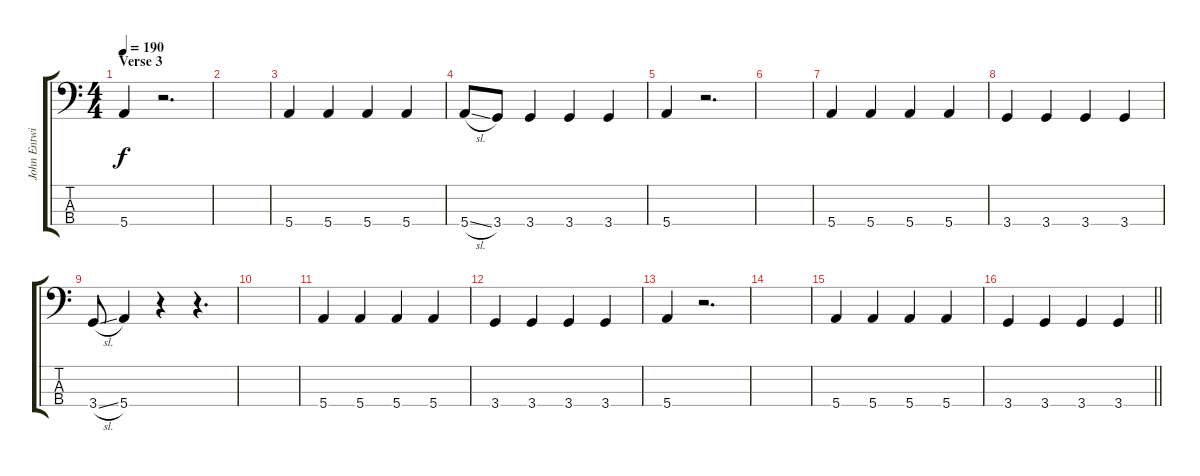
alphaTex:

\track ("John Entwistle" "John Entwi") {instrument electricbassfinger}
\staff {score tabs}
\tuning (G2 D2 A1 E1) {hide}
\ts (4 4)
\section ("" "Verse 3")
\tempo 190
\clef f4
\ks c
5.4.4{dy f} r.2{d} |
|
5.4.4 5.4.4 5.4.4 5.4.4 |
5.4{sl}.8 3.4.8 3.4.4 3.4.4 3.4.4 |
5.4.4 r.2{d} |
|
5.4.4 5.4.4 5.4.4 5.4.4 |
3.4.4 3.4.4 3.4.4 3.4.4 |
3.4{sl}.8 5.4.4 r.4 r.4{d} |
|
5.4.4 5.4.4 5.4.4 5.4.4 |
3.4.4 3.4.4 3.4.4 3.4.4 |
5.4.4 r.2{d} |
|
5.4.4 5.4.4 5.4.4 5.4.4 |
\barLineRight lightlight
3.4.4 3.4.4 3.4.4 3.4.4
